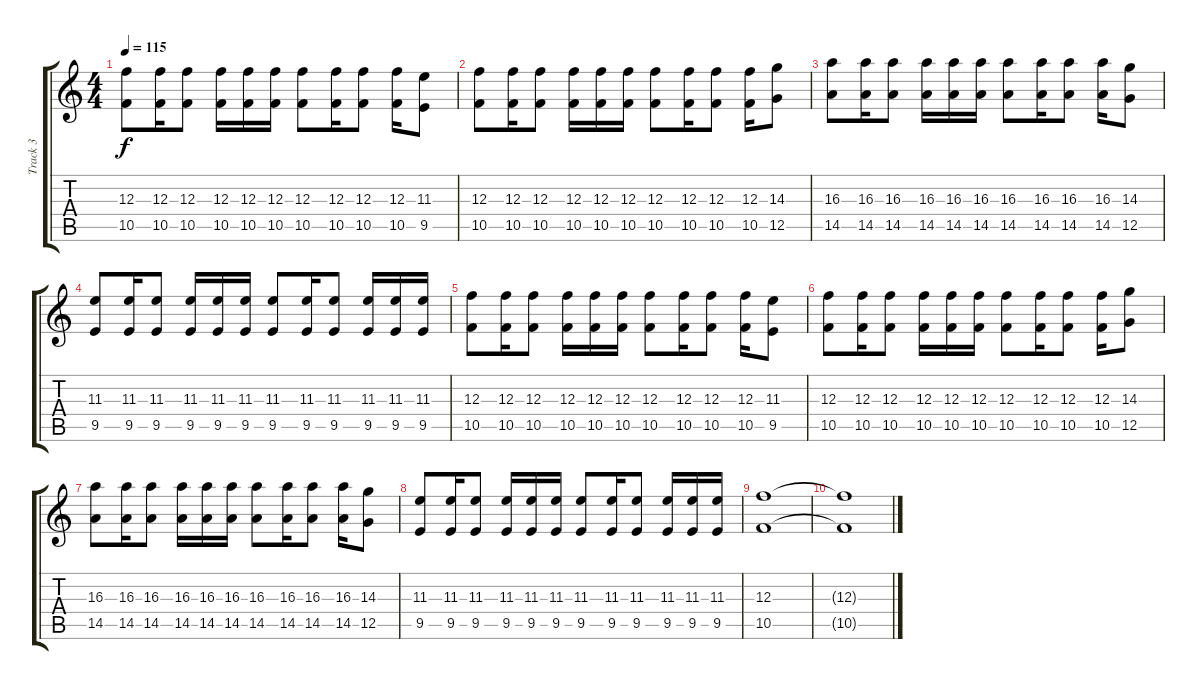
\track ("Track 3" "Track 3") {instrument overdrivenguitar}
\staff {score tabs}
\tuning (D4 A3 F3 C3 G2 D2) {hide}
\ts (4 4)
\tempo 115
\clef g2
\ks c
(12.3 10.5).8{dy f} (12.3 10.5).16 (12.3 10.5).8 (12.3 10.5).16 (12.3 10.5).16 (12.3 10.5).16 (12.3 10.5).8 (12.3 10.5).16 (12.3 10.5).8 (12.3 10.5).16 (11.3 9.5).8 |
(12.3 10.5).8 (12.3 10.5).16 (12.3 10.5).8 (12.3 10.5).16 (12.3 10.5).16 (12.3 10.5).16 (12.3 10.5).8 (12.3 10.5).16 (12.3 10.5).8 (12.3 10.5).16 (14.3 12.5).8 |
(16.3 14.5).8 (16.3 14.5).16 (16.3 14.5).8 (16.3 14.5).16 (16.3 14.5).16 (16.3 14.5).16 (16.3 14.5).8 (16.3 14.5).16 (16.3 14.5).8 (16.3 14.5).16 (14.3 12.5).8 |
(11.3 9.5).8 (11.3 9.5).16 (11.3 9.5).8 (11.3 9.5).16 (11.3 9.5).16 (11.3 9.5).16 (11.3 9.5).8 (11.3 9.5).16 (11.3 9.5).8 (11.3 9.5).16 (11.3 9.5).16 (11.3 9.5).16 |
(12.3 10.5).8 (12.3 10.5).16 (12.3 10.5).8 (12.3 10.5).16 (12.3 10.5).16 (12.3 10.5).16 (12.3 10.5).8 (12.3 10.5).16 (12.3 10.5).8 (12.3 10.5).16 (11.3 9.5).8 |
(12.3 10.5).8 (12.3 10.5).16 (12.3 10.5).8 (12.3 10.5).16 (12.3 10.5).16 (12.3 10.5).16 (12.3 10.5).8 (12.3 10.5).16 (12.3 10.5).8 (12.3 10.5).16 (14.3 12.5).8 |
(16.3 14.5).8 (16.3 14.5).16 (16.3 14.5).8 (16.3 14.5).16 (16.3 14.5).16 (16.3 14.5).16 (16.3 14.5).8 (16.3 14.5).16 (16.3 14.5).8 (16.3 14.5).16 (14.3 12.5).8 |
(11.3 9.5).8 (11.3 9.5).16 (11.3 9.5).8 (11.3 9.5).16 (11.3 9.5).16 (11.3 9.5).16 (11.3 9.5).8 (11.3 9.5).16 (11.3 9.5).8 (11.3 9.5).16 (11.3 9.5).16 (11.3 9.5).16 |
(12.3 10.5).1 |
(12.3{t} 10.5{t}).1
